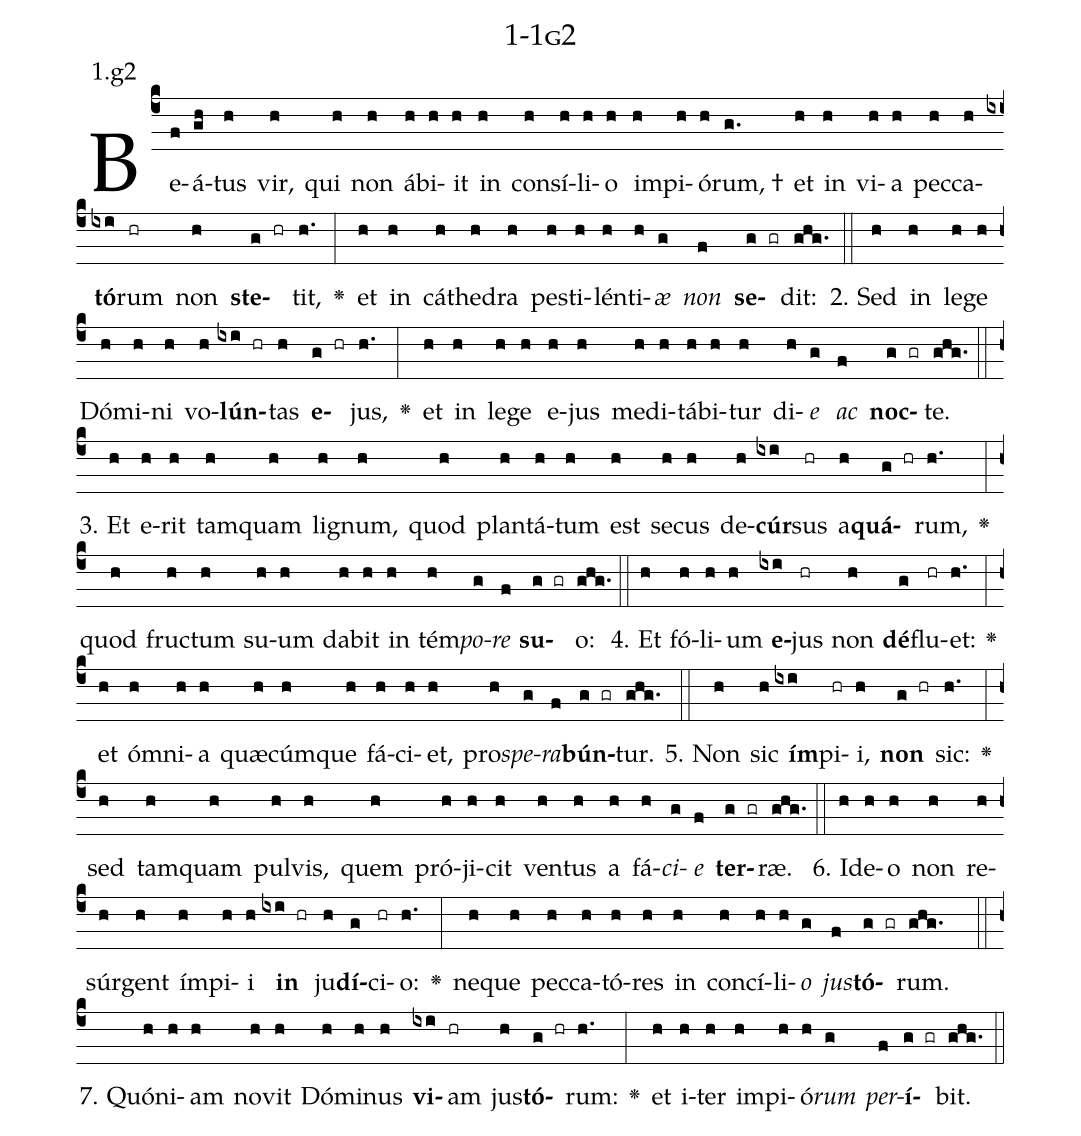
name: 1-1g2;
annotation: 1.g2;
%%
(c4)Be(f)á(gh)tus(h) vir,(h) qui(h) non(h) áb(h)i(h)it(h) in(h) con(h)sí(h)li(h)o(h) im(h)pi(h)ó(h)rum, †(g.) et(h) in(h) vi(h)a(h) pec(h)ca(h)<b>tó</b>(ixi)rum(hr) non(h) <b>ste</b>(g hr)tit,(h.) <v>\greheightstar</v>(:) et(h) in(h) cá(h)the(h)dra(h) pes(h)ti(h)lén(h)ti(h)<i>æ</i>(g) <i>non</i>(f) <b>se</b>(g gr)dit:(ghg.) (::)
2. Sed(h) in(h) le(h)ge(h) Dó(h)mi(h)ni(h) vo(h)<b>lún</b>(ixi hr)tas(h) <b>e</b>(g hr)jus,(h.) <v>\greheightstar</v>(:) et(h) in(h) le(h)ge(h) e(h)jus(h) me(h)di(h)tá(h)bi(h)tur(h) di(h)<i>e</i>(g) <i>ac</i>(f) <b>noc</b>(g gr)te.(ghg.) (::)
3. Et(h) e(h)rit(h) tam(h)quam(h) li(h)gnum,(h) quod(h) plan(h)tá(h)tum(h) est(h) se(h)cus(h) de(h)<b>cúr</b>(ixi)sus(hr) a(h)<b>quá</b>(g hr)rum,(h.) <v>\greheightstar</v>(:) quod(h) fruc(h)tum(h) su(h)um(h) da(h)bit(h) in(h) tém(h)<i>po</i>(g)<i>re</i>(f) <b>su</b>(g gr)o:(ghg.) (::)
4. Et(h) fó(h)li(h)um(h) <b>e</b>(ixi)jus(hr) non(h) <b>dé</b>(g)flu(hr)et:(h.) <v>\greheightstar</v>(:) et(h) óm(h)ni(h)a(h) quæ(h)cúm(h)que(h) fá(h)ci(h)et,(h) pro(h)<i>spe</i>(g)<i>ra</i>(f)<b>bún</b>(g gr)tur.(ghg.) (::)
5. Non(h) sic(h) <b>ím</b>(ixi)pi(hr)i,(h) <b>non</b>(g hr) sic:(h.) <v>\greheightstar</v>(:) sed(h) tam(h)quam(h) pul(h)vis,(h) quem(h) pró(h)ji(h)cit(h) ven(h)tus(h) a(h) fá(h)<i>ci</i>(g)<i>e</i>(f) <b>ter</b>(g gr)ræ.(ghg.) (::)
6. Id(h)e(h)o(h) non(h) re(h)súr(h)gent(h) ím(h)pi(h)i(h) <b>in</b>(ixi hr) ju(h)<b>dí</b>(g)ci(hr)o:(h.) <v>\greheightstar</v>(:) ne(h)que(h) pec(h)ca(h)tó(h)res(h) in(h) con(h)cí(h)li(h)<i>o</i>(g) <i>jus</i>(f)<b>tó</b>(g gr)rum.(ghg.) (::)
7. Quón(h)i(h)am(h) no(h)vit(h) Dó(h)mi(h)nus(h) <b>vi</b>(ixi)am(hr) jus(h)<b>tó</b>(g hr)rum:(h.) <v>\greheightstar</v>(:) et(h) i(h)ter(h) im(h)pi(h)ó(h)<i>rum</i>(g) <i>per</i>(f)<b>í</b>(g gr)bit.(ghg.) (::)
